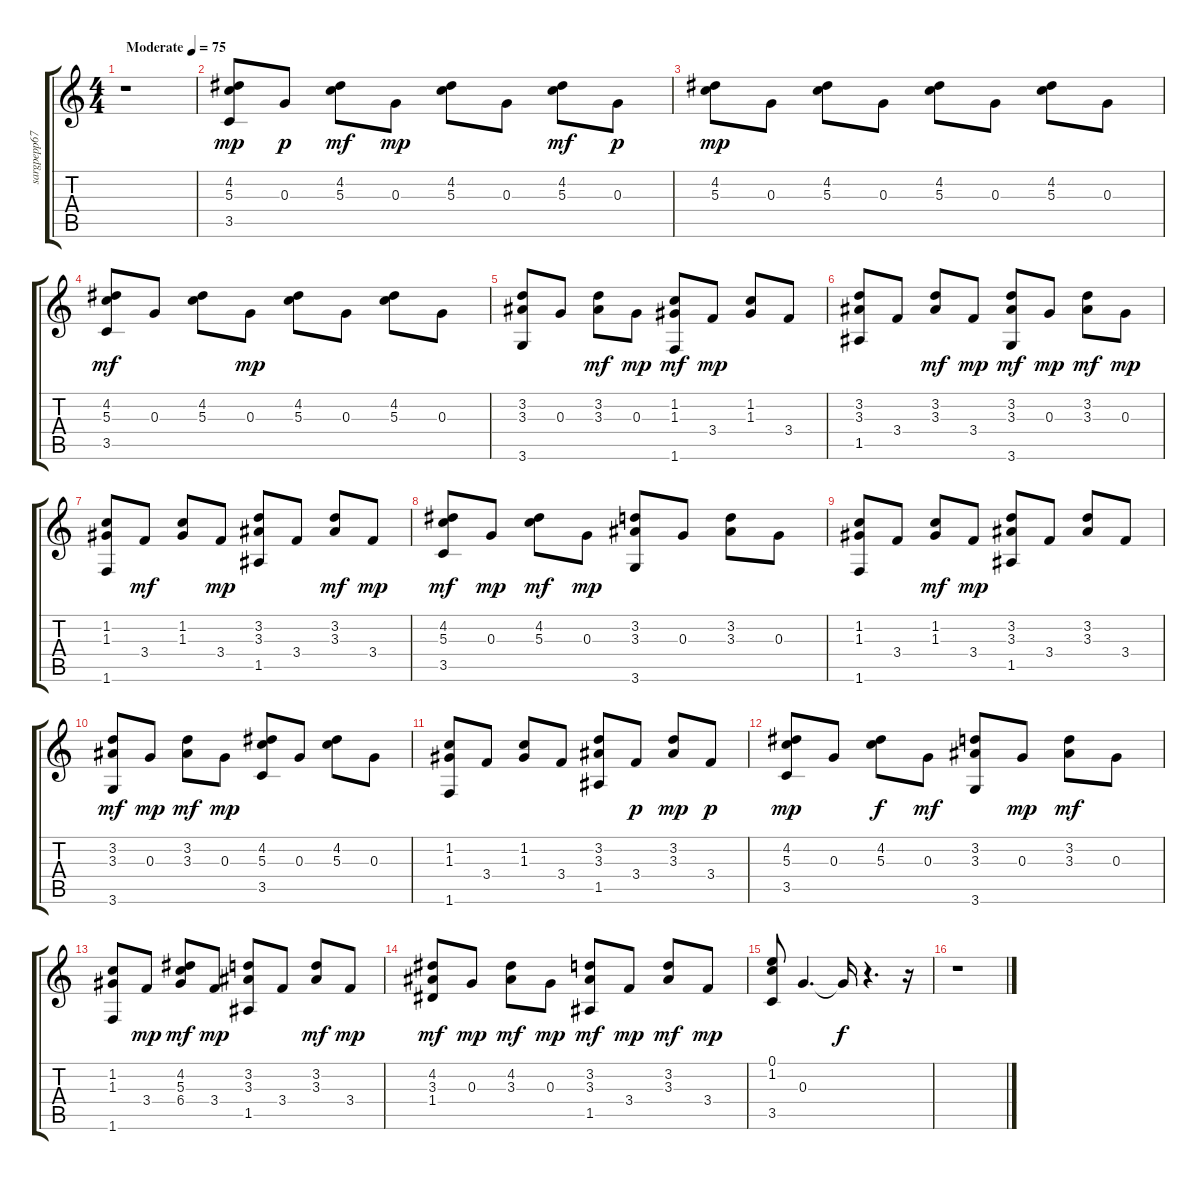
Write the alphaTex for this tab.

\track ("" "sargpepp67") {instrument electricguitarjazz}
\staff {score tabs}
\tuning (E4 B3 G3 D3 A2 E2) {hide}
\ts (4 4)
\tempo (75 "Moderate")
\clef g2
\ks c
r.1{dy mp instrument electricguitarjazz} |
(4.2 5.3 3.5).8 0.3.8{dy p} (4.2 5.3).8{dy mf} 0.3.8{dy mp} (4.2 5.3).8 0.3.8 (4.2 5.3).8{dy mf} 0.3.8{dy p} |
(4.2 5.3).8{dy mp} 0.3.8 (4.2 5.3).8 0.3.8 (4.2 5.3).8 0.3.8 (4.2 5.3).8 0.3.8 |
(4.2 5.3 3.5).8{dy mf} 0.3.8 (4.2 5.3).8 0.3.8{dy mp} (4.2 5.3).8 0.3.8 (4.2 5.3).8 0.3.8 |
(3.2 3.3 3.6).8 0.3.8 (3.2 3.3).8{dy mf} 0.3.8{dy mp} (1.2 1.3 1.6).8{dy mf} 3.4.8{dy mp} (1.2 1.3).8 3.4.8 |
(3.2 3.3 1.5).8 3.4.8 (3.2 3.3).8{dy mf} 3.4.8{dy mp} (3.2 3.3 3.6).8{dy mf} 0.3.8{dy mp} (3.2 3.3).8{dy mf} 0.3.8{dy mp} |
(1.2 1.3 1.6).8 3.4.8{dy mf} (1.2 1.3).8 3.4.8{dy mp} (3.2 3.3 1.5).8 3.4.8 (3.2 3.3).8{dy mf} 3.4.8{dy mp} |
(4.2 5.3 3.5).8{dy mf} 0.3.8{dy mp} (4.2 5.3).8{dy mf} 0.3.8{dy mp} (3.2 3.3 3.6).8 0.3.8 (3.2 3.3).8 0.3.8 |
(1.2 1.3 1.6).8 3.4.8 (1.2 1.3).8{dy mf} 3.4.8{dy mp} (3.2 3.3 1.5).8 3.4.8 (3.2 3.3).8 3.4.8 |
(3.2 3.3 3.6).8{dy mf} 0.3.8{dy mp} (3.2 3.3).8{dy mf} 0.3.8{dy mp} (4.2 5.3 3.5).8 0.3.8 (4.2 5.3).8 0.3.8 |
(1.2 1.3 1.6).8 3.4.8 (1.2 1.3).8 3.4.8 (3.2 3.3 1.5).8 3.4.8{dy p} (3.2 3.3).8{dy mp} 3.4.8{dy p} |
(4.2 5.3 3.5).8{dy mp} 0.3.8 (4.2 5.3).8{dy f} 0.3.8{dy mf} (3.2 3.3 3.6).8 0.3.8{dy mp} (3.2 3.3).8{dy mf} 0.3.8 |
(1.2 1.3 1.6).8 3.4.8{dy mp} (4.2 5.3 6.4).8{dy mf} 3.4.8{dy mp} (3.2 3.3 1.5).8 3.4.8 (3.2 3.3).8{dy mf} 3.4.8{dy mp} |
(4.2 3.3 1.4).8{dy mf} 0.3.8{dy mp} (4.2 3.3).8{dy mf} 0.3.8{dy mp} (3.2 3.3 1.5).8{dy mf} 3.4.8{dy mp} (3.2 3.3).8{dy mf} 3.4.8{dy mp} |
(0.1 1.2 3.5).8 0.3.4{d} 0.3{t}.16{dy f} r.4{d} r.16 |
r.1
